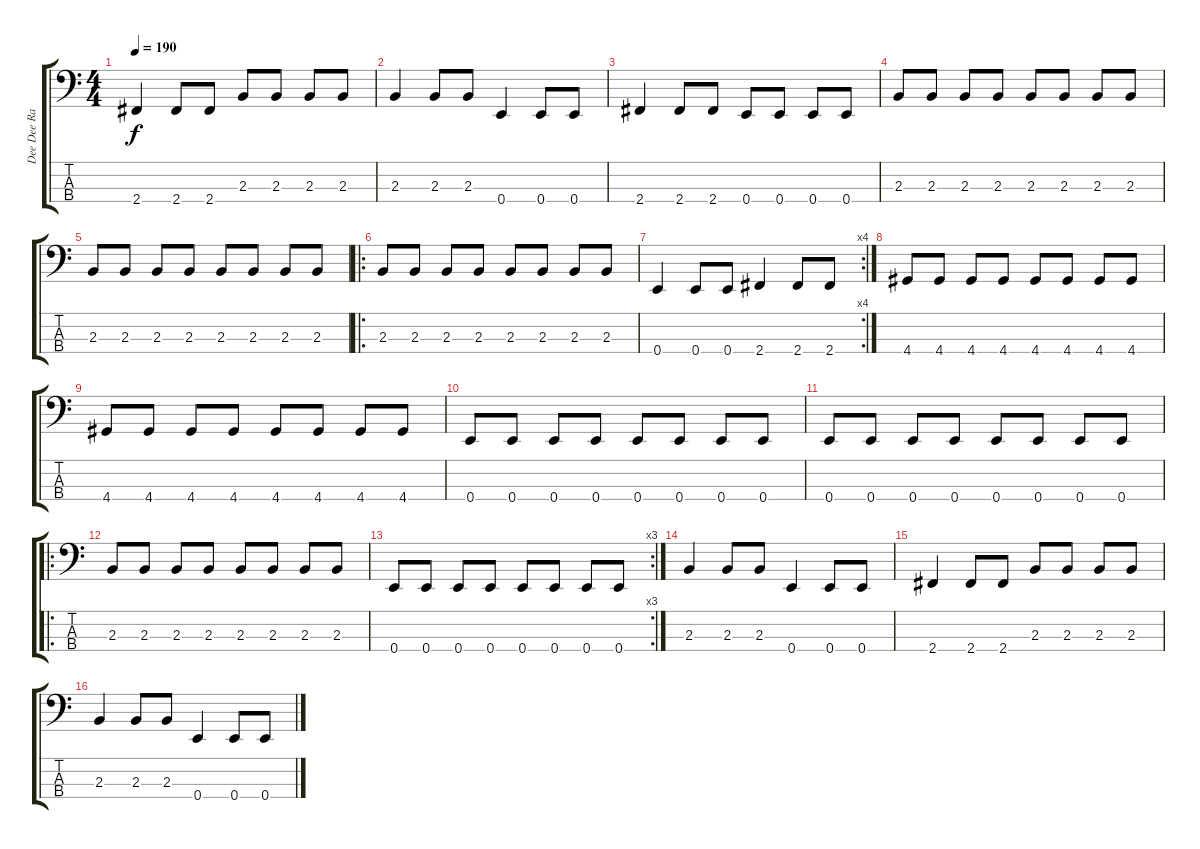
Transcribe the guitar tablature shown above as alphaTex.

\track ("Dee Dee Ramone" "Dee Dee Ra") {instrument electricbasspick}
\staff {score tabs}
\tuning (G2 D2 A1 E1) {hide}
\ts (4 4)
\tempo 190
\clef f4
\ks c
2.4.4{dy f} 2.4.8 2.4.8 2.3.8 2.3.8 2.3.8 2.3.8 |
2.3.4 2.3.8 2.3.8 0.4.4 0.4.8 0.4.8 |
2.4.4 2.4.8 2.4.8 0.4.8 0.4.8 0.4.8 0.4.8 |
2.3.8 2.3.8 2.3.8 2.3.8 2.3.8 2.3.8 2.3.8 2.3.8 |
2.3.8 2.3.8 2.3.8 2.3.8 2.3.8 2.3.8 2.3.8 2.3.8 |
\ro
2.3.8 2.3.8 2.3.8 2.3.8 2.3.8 2.3.8 2.3.8 2.3.8 |
\rc 4
0.4.4 0.4.8 0.4.8 2.4.4 2.4.8 2.4.8 |
4.4.8 4.4.8 4.4.8 4.4.8 4.4.8 4.4.8 4.4.8 4.4.8 |
4.4.8 4.4.8 4.4.8 4.4.8 4.4.8 4.4.8 4.4.8 4.4.8 |
0.4.8 0.4.8 0.4.8 0.4.8 0.4.8 0.4.8 0.4.8 0.4.8 |
0.4.8 0.4.8 0.4.8 0.4.8 0.4.8 0.4.8 0.4.8 0.4.8 |
\ro
2.3.8 2.3.8 2.3.8 2.3.8 2.3.8 2.3.8 2.3.8 2.3.8 |
\rc 3
0.4.8 0.4.8 0.4.8 0.4.8 0.4.8 0.4.8 0.4.8 0.4.8 |
2.3.4 2.3.8 2.3.8 0.4.4 0.4.8 0.4.8 |
2.4.4 2.4.8 2.4.8 2.3.8 2.3.8 2.3.8 2.3.8 |
2.3.4 2.3.8 2.3.8 0.4.4 0.4.8 0.4.8
